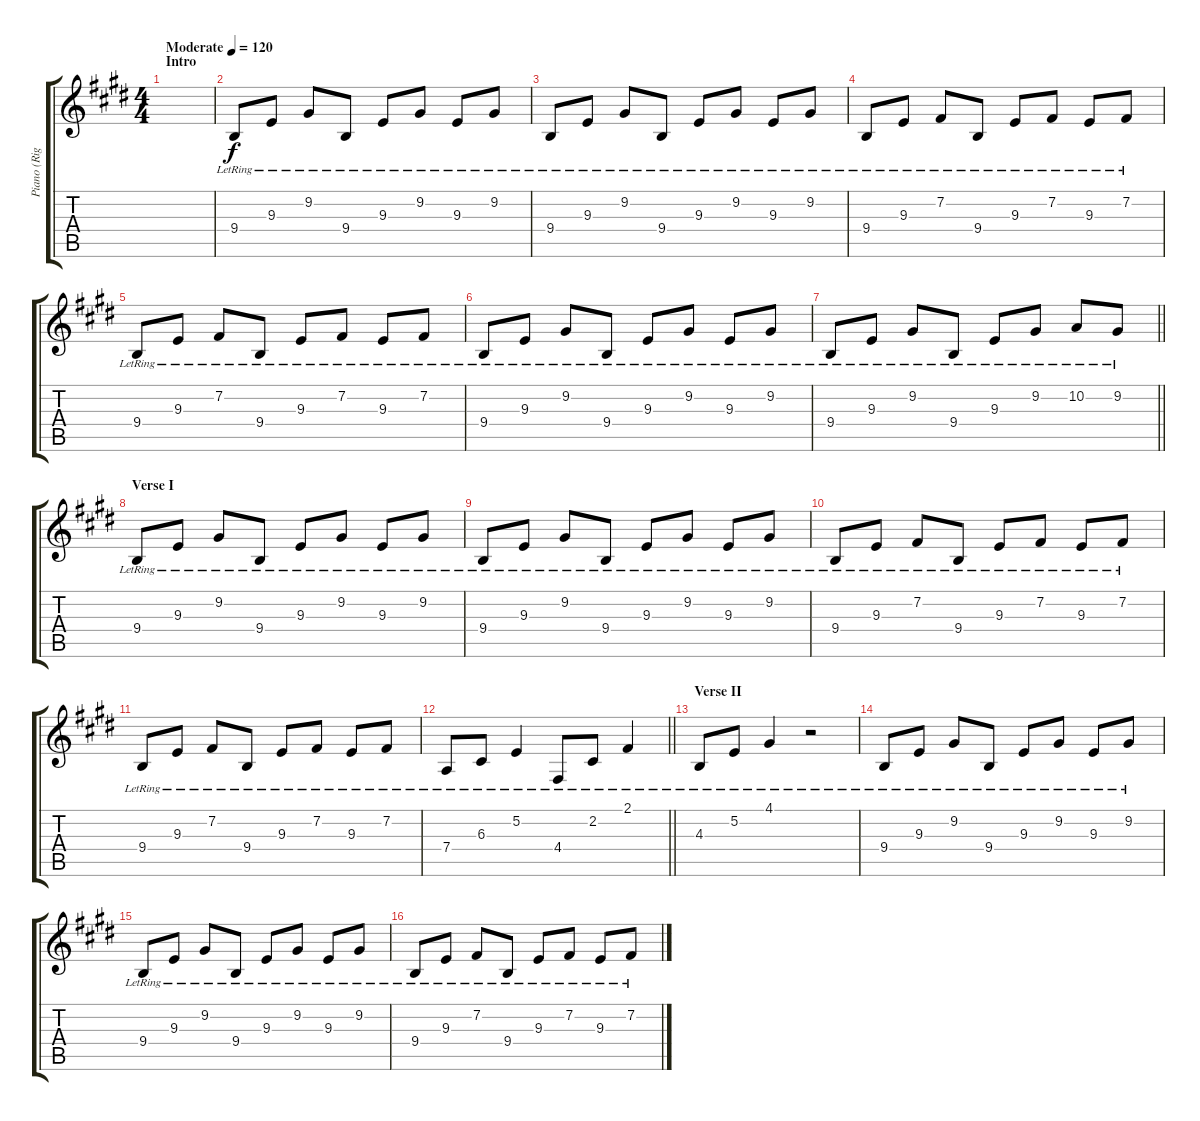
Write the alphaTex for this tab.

\track ("Piano (Right Hand)" "Piano (Rig") {instrument electricgrandpiano}
\staff {score tabs}
\tuning (E4 B3 G3 D3 A2 E2) {hide}
\ts (4 4)
\section ("" "Intro")
\tempo (120 "Moderate")
\clef g2
\ks e
|
9.4{lr}.8 9.3{lr}.8 9.2{lr}.8 9.4{lr}.8 9.3{lr}.8 9.2{lr}.8 9.3{lr}.8 9.2{lr}.8 |
9.4{lr}.8 9.3{lr}.8 9.2{lr}.8 9.4{lr}.8 9.3{lr}.8 9.2{lr}.8 9.3{lr}.8 9.2{lr}.8 |
9.4{lr}.8 9.3{lr}.8 7.2{lr}.8 9.4{lr}.8 9.3{lr}.8 7.2{lr}.8 9.3{lr}.8 7.2{lr}.8 |
9.4{lr}.8 9.3{lr}.8 7.2{lr}.8 9.4{lr}.8 9.3{lr}.8 7.2{lr}.8 9.3{lr}.8 7.2{lr}.8 |
9.4{lr}.8 9.3{lr}.8 9.2{lr}.8 9.4{lr}.8 9.3{lr}.8 9.2{lr}.8 9.3{lr}.8 9.2{lr}.8 |
\barLineRight lightlight
9.4{lr}.8 9.3{lr}.8 9.2{lr}.8 9.4{lr}.8 9.3{lr}.8 9.2{lr}.8 10.2{lr}.8 9.2{lr}.8 |
\section ("" "Verse I")
9.4{lr}.8 9.3{lr}.8 9.2{lr}.8 9.4{lr}.8 9.3{lr}.8 9.2{lr}.8 9.3{lr}.8 9.2{lr}.8 |
9.4{lr}.8 9.3{lr}.8 9.2{lr}.8 9.4{lr}.8 9.3{lr}.8 9.2{lr}.8 9.3{lr}.8 9.2{lr}.8 |
9.4{lr}.8 9.3{lr}.8 7.2{lr}.8 9.4{lr}.8 9.3{lr}.8 7.2{lr}.8 9.3{lr}.8 7.2{lr}.8 |
9.4{lr}.8 9.3{lr}.8 7.2{lr}.8 9.4{lr}.8 9.3{lr}.8 7.2{lr}.8 9.3{lr}.8 7.2{lr}.8 |
\barLineRight lightlight
7.4{lr}.8 6.3{lr}.8 5.2{lr}.4 4.4{lr}.8 2.2{lr}.8 2.1{lr}.4 |
\section ("" "Verse II")
4.3{lr}.8 5.2{lr}.8 4.1{lr}.4 r.2 |
9.4{lr}.8 9.3{lr}.8 9.2{lr}.8 9.4{lr}.8 9.3{lr}.8 9.2{lr}.8 9.3{lr}.8 9.2{lr}.8 |
9.4{lr}.8 9.3{lr}.8 9.2{lr}.8 9.4{lr}.8 9.3{lr}.8 9.2{lr}.8 9.3{lr}.8 9.2{lr}.8 |
9.4{lr}.8 9.3{lr}.8 7.2{lr}.8 9.4{lr}.8 9.3{lr}.8 7.2{lr}.8 9.3{lr}.8 7.2{lr}.8
